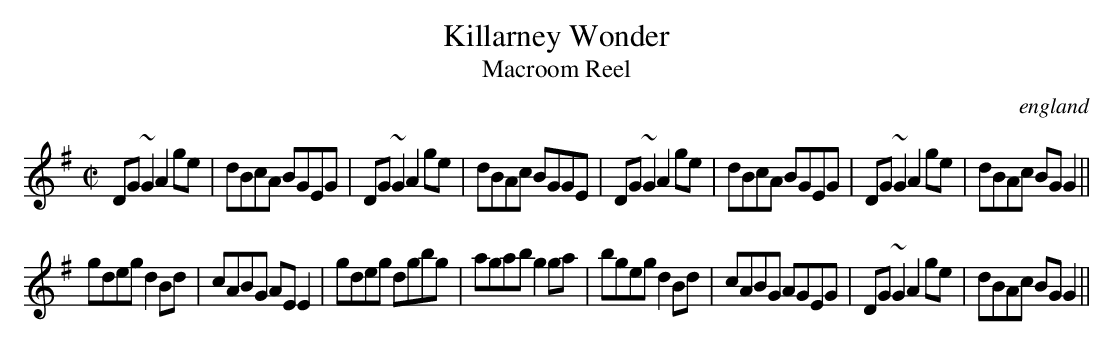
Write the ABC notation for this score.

X:1
T:Killarney Wonder
T:Macroom Reel
O:england
M:C|
L:1/8
K:G
DG~G2 A2ge|dBcA BGEG|DG~G2 A2ge|dBAc BGGE|\
DG~G2 A2ge|dBcA BGEG|DG~G2 A2ge|dBAc BGG2||
gdeg d2Bd|cABG AEE2|gdeg dgbg|agab g2ga|\
bgeg d2Bd|cABG AGEG|DG~G2 A2ge|dBAc BGG2||
